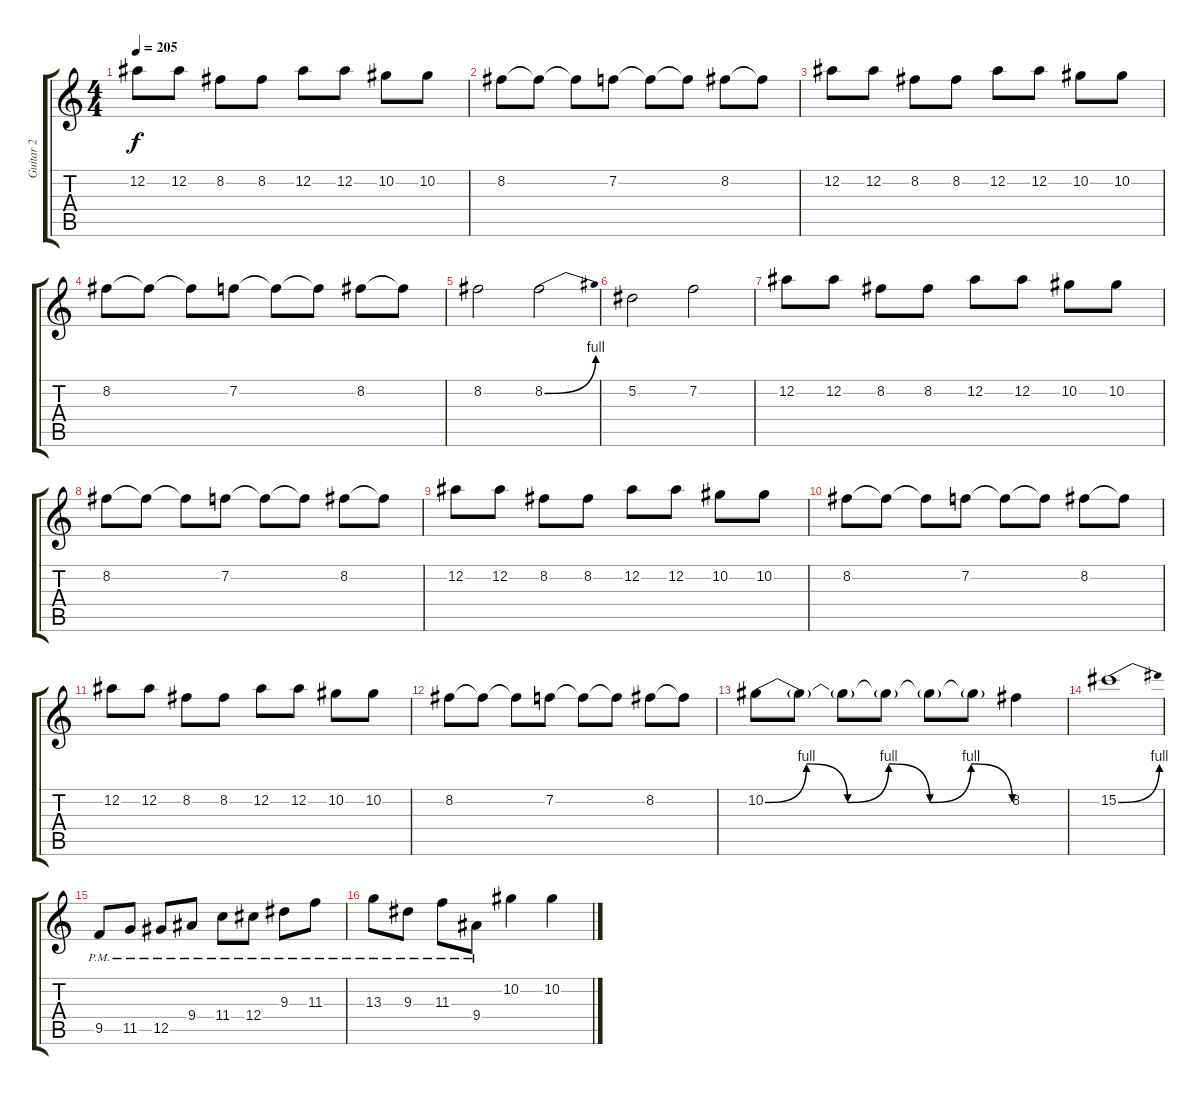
\track ("Guitar 2" "Guitar 2") {instrument distortionguitar}
\staff {score tabs}
\tuning (Eb4 Bb3 Gb3 Db3 Ab2 Eb2) {hide}
\ts (4 4)
\tempo 205
\clef g2
\ks c
12.2.8{dy f} 12.2.8 8.2.8 8.2.8 12.2.8 12.2.8 10.2.8 10.2.8 |
8.2.8 8.2{t}.8 8.2{t}.8 7.2.8 7.2{t}.8 7.2{t}.8 8.2.8 8.2{t}.8 |
12.2.8 12.2.8 8.2.8 8.2.8 12.2.8 12.2.8 10.2.8 10.2.8 |
8.2.8 8.2{t}.8 8.2{t}.8 7.2.8 7.2{t}.8 7.2{t}.8 8.2.8 8.2{t}.8 |
8.2.2 8.2{be (bend 0 0 60 4)}.2 |
5.2.2 7.2.2 |
12.2.8 12.2.8 8.2.8 8.2.8 12.2.8 12.2.8 10.2.8 10.2.8 |
8.2.8 8.2{t}.8 8.2{t}.8 7.2.8 7.2{t}.8 7.2{t}.8 8.2.8 8.2{t}.8 |
12.2.8 12.2.8 8.2.8 8.2.8 12.2.8 12.2.8 10.2.8 10.2.8 |
8.2.8 8.2{t}.8 8.2{t}.8 7.2.8 7.2{t}.8 7.2{t}.8 8.2.8 8.2{t}.8 |
12.2.8 12.2.8 8.2.8 8.2.8 12.2.8 12.2.8 10.2.8 10.2.8 |
8.2.8 8.2{t}.8 8.2{t}.8 7.2.8 7.2{t}.8 7.2{t}.8 8.2.8 8.2{t}.8 |
10.2{be (custom 0 0 10 4 20 0 30 4 40 0 50 4 60 0)}.8 10.2{t}.8 10.2{t}.8 10.2{t}.8 10.2{t}.8 10.2{t}.8 8.2.4 |
15.2{be (bend 0 0 60 4)}.1 |
9.5{pm}.8 11.5{pm}.8 12.5{pm}.8 9.4{pm}.8 11.4{pm}.8 12.4{pm}.8 9.3{pm}.8 11.3{pm}.8 |
13.3{pm}.8 9.3{pm}.8 11.3{pm}.8 9.4{pm}.8 10.2.4 10.2.4
